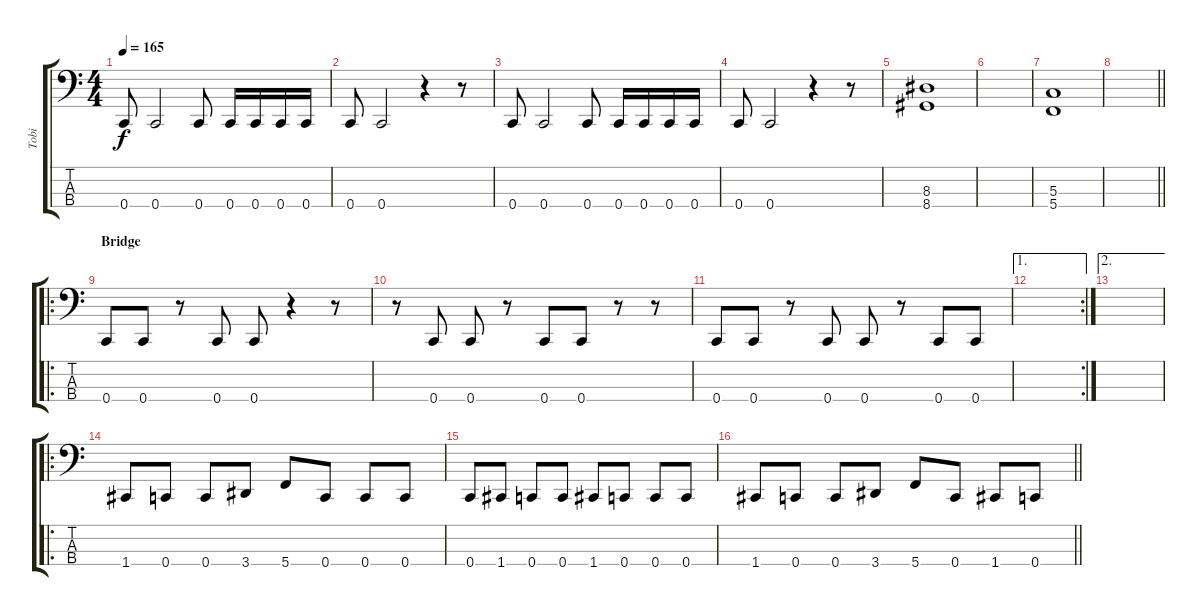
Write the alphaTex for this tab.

\track ("Tobi" "Tobi") {instrument electricbasspick}
\staff {score tabs}
\tuning (F2 C2 G1 C1) {hide}
\ts (4 4)
\tempo 165
\clef f4
\ks c
0.4.8{dy f} 0.4.2 0.4.8 0.4.16 0.4.16 0.4.16 0.4.16 |
0.4.8 0.4.2 r.4 r.8 |
0.4.8 0.4.2 0.4.8 0.4.16 0.4.16 0.4.16 0.4.16 |
0.4.8 0.4.2 r.4 r.8 |
(8.3 8.4).1 |
|
(5.3 5.4).1 |
\barLineRight lightlight
|
\ro
\section ("" "Bridge")
0.4.8 0.4.8 r.8 0.4.8 0.4.8 r.4 r.8 |
r.8 0.4.8 0.4.8 r.8 0.4.8 0.4.8 r.8 r.8 |
0.4.8 0.4.8 r.8 0.4.8 0.4.8 r.8 0.4.8 0.4.8 |
\ae 1
\rc 2
|
\ae 2
|
\ro
1.4.8 0.4.8 0.4.8 3.4.8 5.4.8 0.4.8 0.4.8 0.4.8 |
0.4.8 1.4.8 0.4.8 0.4.8 1.4.8 0.4.8 0.4.8 0.4.8 |
\barLineRight lightlight
1.4.8 0.4.8 0.4.8 3.4.8 5.4.8 0.4.8 1.4.8 0.4.8
